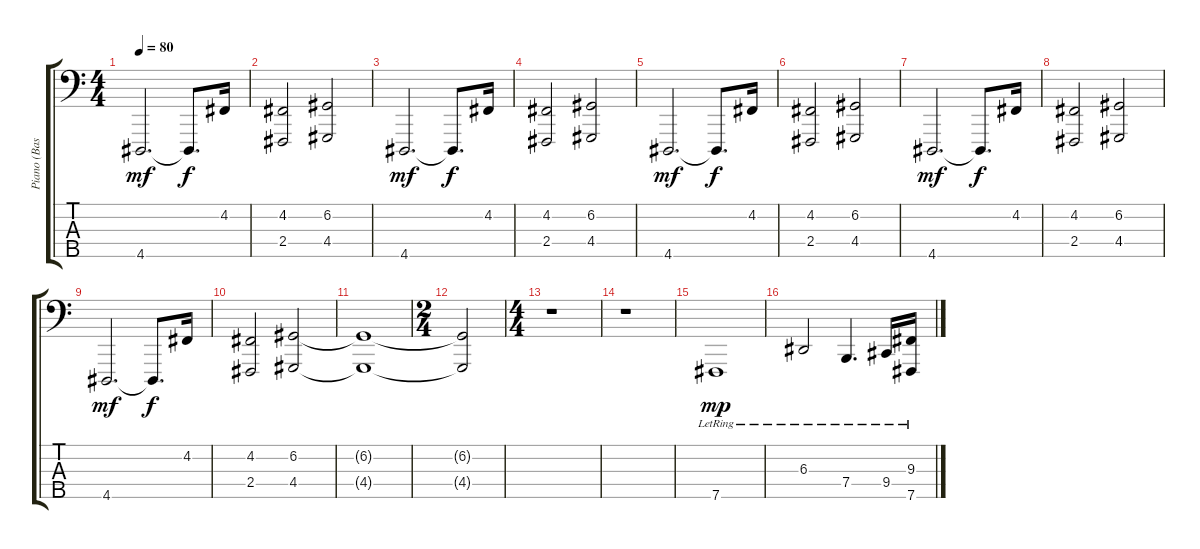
\track ("Piano (Bass Notes)" "Piano (Bas") {instrument acousticgrandpiano}
\staff {score tabs}
\tuning (G2 D2 A1 E1 B0) {hide}
\ts (4 4)
\tempo 80
\clef f4
\ks c
4.5.2{d dy mf} 4.5{t}.8{d dy f} 4.2.16 |
(4.2 2.4).2 (6.2 4.4).2 |
4.5.2{d dy mf} 4.5{t}.8{d dy f} 4.2.16 |
(4.2 2.4).2 (6.2 4.4).2 |
4.5.2{d dy mf} 4.5{t}.8{d dy f} 4.2.16 |
(4.2 2.4).2 (6.2 4.4).2 |
4.5.2{d dy mf} 4.5{t}.8{d dy f} 4.2.16 |
(4.2 2.4).2 (6.2 4.4).2 |
4.5.2{d dy mf} 4.5{t}.8{d dy f} 4.2.16 |
(4.2 2.4).2 (6.2 4.4).2 |
(6.2{t} 4.4{t}).1 |
\ts (2 4)
(6.2{t} 4.4{t}).2 |
\ts (4 4)
r.1 |
r.1 |
7.5{lr}.1{dy mp} |
6.3{lr}.2 7.4{lr}.4{d} 9.4{lr}.16 (9.3{lr} 7.5).16
